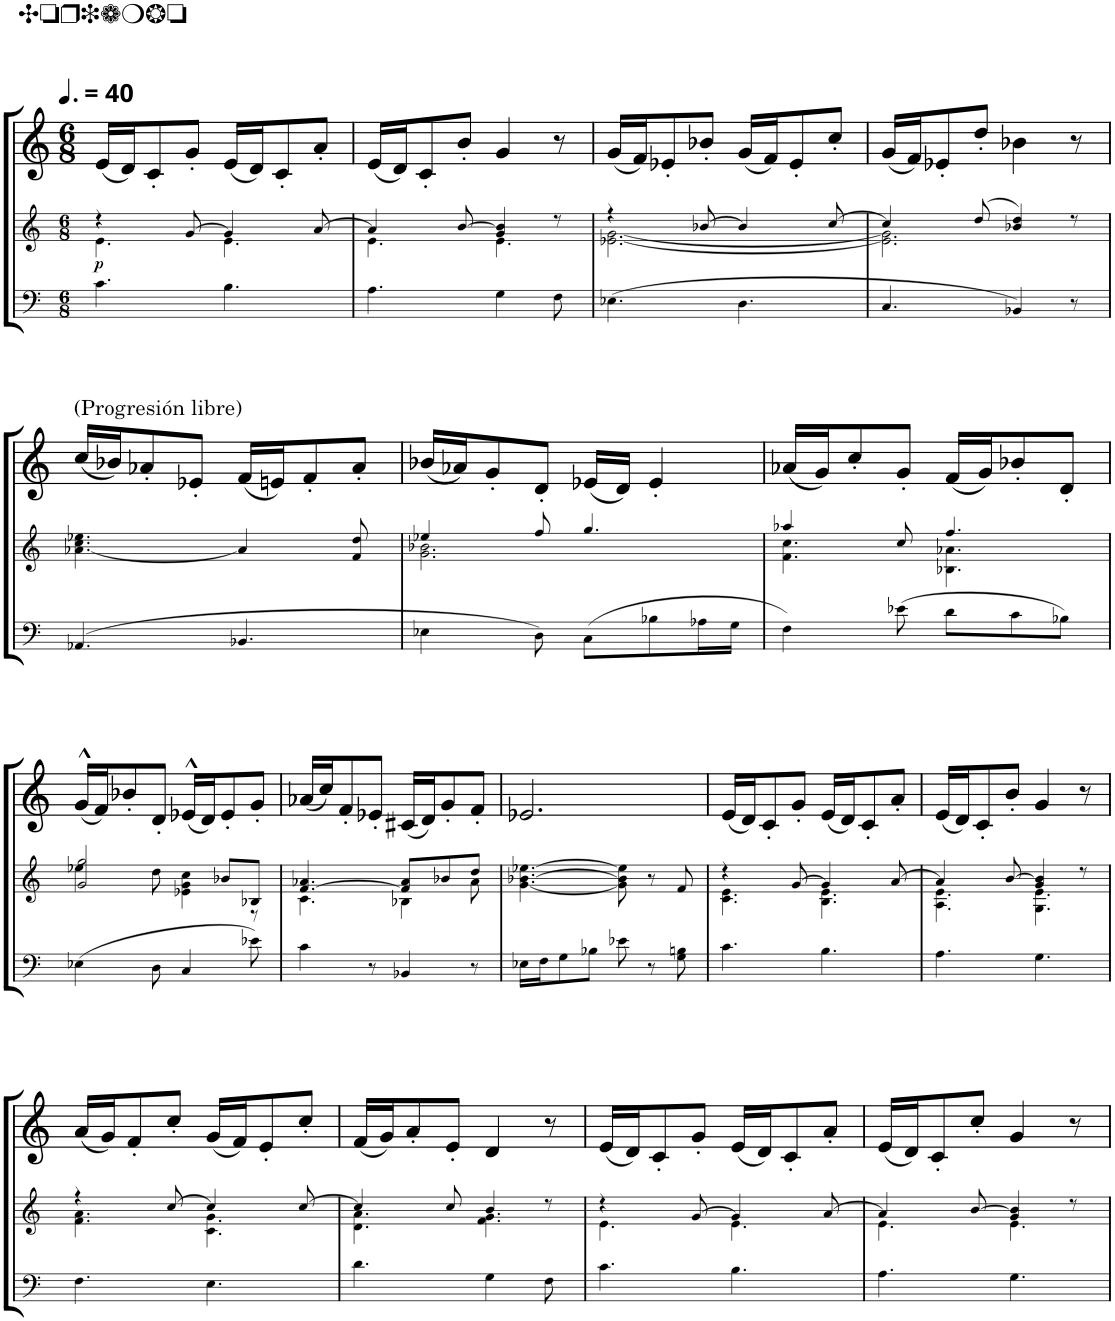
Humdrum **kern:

**kern	**kern	**dynam	**kern
*part3	*part2	*part2	*part1
*staff3	*staff2	*staff2	*staff1
*I"Bajo eléctrico	*I"Soprano	*	*I"Ukelele
*stria5	*stria5	*	*
*clefF4	*clefG2	*	*clefG2
*k[]	*k[]	*	*k[]
*M6/8	*M6/8	*	*M6/8
*MM60	*MM60	*	*MM60
=1	=1	=1	=1
*	*^	*	*
!	!	!	!LO:DY:b	!
4.c\	4r	4.e\	p	(16e/LL
.	.	.	.	16d/J)
.	.	.	.	8c'/
.	[8g/	.	.	8g'/J
4.B\	4g/]	4.e\	.	(16e/LL
.	.	.	.	16d/J)
.	.	.	.	8c'/
.	[8a/	.	.	8a'/J
=2	=2	=2	=2	=2
4.A\	4a/]	4.e\	.	(16e/LL
.	.	.	.	16d/J)
.	.	.	.	8c'/
.	[8b/	.	.	8b'/J
4G\	4g/ 4b/]	4.e\	.	4g/
8F\	8r	.	.	8r
=3	=3	=3	=3	=3
(4.E-X\	4r	[2.e-X\ [2.g\	.	(16g/LL
.	.	.	.	16f/J)
.	.	.	.	8e-X'/
.	[8b-X/	.	.	8b-X'/J
4.D\	4b-/]	.	.	(16g/LL
.	.	.	.	16f/J)
.	.	.	.	8e-'/
.	[8cc/	.	.	8cc'/J
=4	=4	=4	=4	=4
4.C/	4cc/]	2.e-\] 2.g\]	.	(16g/LL
.	.	.	.	16f/J)
.	.	.	.	8e-X'/
.	(8dd/	.	.	8dd'/J
4BB-X/)	4b-X/ 4dd/)	.	.	4b-X\
8r	8r	.	.	8r
*	*v	*v	*	*
!!LO:LB:g=z
=5	=5	=5	=5
!	!	!	!LO:TX:a:t=(Progresión libre)
(4.AA-X/	[4.a-X\ 4.cc\ 4.ee-X\	.	(16cc/LL
.	.	.	16b-X/J)
.	.	.	8a-X'/
.	.	.	8e-X'/J
4.BB-X/	4a-/]	.	(16f/LL
.	.	.	16en/J)
.	.	.	8f'/
.	8f/ 8dd/	.	8a-'/J
=6	=6	=6	=6
*	*^	*	*
4E-X\	4ee-X/	2.g\ 2.b-X\	.	(16b-X/LL
.	.	.	.	16a-X/J)
.	.	.	.	8g'/
8D\)	8ff/	.	.	8d'/J
(8C\L	4.gg/	.	.	(16e-X/LL
.	.	.	.	16d/JJ)
8B-X\	.	.	.	4e-'/
16A-X\L	.	.	.	.
16G\JJ	.	.	.	.
=7	=7	=7	=7	=7
4F\)	4aa-X/	4.f\ 4.cc\	.	(16a-X/LL
.	.	.	.	16g/J)
.	.	.	.	8cc'/
(8e-X\	8cc/	.	.	8g'/J
8d\L	4.ff/	4.B-X\ 4.a-X\	.	(16f/LL
.	.	.	.	16g/J)
8c\	.	.	.	8b-X'/
8B-X\J)	.	.	.	8d'/J
!!LO:LB:g=z
=8	=8	=8	=8	=8
(4E-X\	2g/ 2gg/	4ee-X\	.	(16g^^/LL
.	.	.	.	16f/J)
.	.	.	.	8b-X'/
8D\	.	8dd\	.	8d'/J
4C/	.	4e-X\ 4g\ 4cc\	.	(16e-X^^/LL
.	.	.	.	16d/J)
.	8b-X/L	.	.	8e-'/
8e-X\)	8B-X/J	8r	.	8g'/J
=9	=9	=9	=9	=9
4c\	[4.f/ 4.a-X/	4.c\	.	(16a-X/LL
.	.	.	.	16cc/J)
.	.	.	.	8f'/
8r	.	.	.	8e-X'/J
4BB-X/	8f/] 8a-/L	4B-X\	.	(16c#X/LL
.	.	.	.	16d/J)
.	8b-X/	.	.	8g'/
8r	8dd/J	8a-\	.	8f'/J
*	*v	*v	*	*
=10	=10	=10	=10
16E-X\LL	[4.g\ [4.b-X\ [4.ee-X\	.	2.e-X/
16F\J	.	.	.
8G\	.	.	.
8B-X\J	.	.	.
8e-X\	8g\] 8b-\] 8ee-\]	.	.
8r	8r	.	.
8G\ 8Bn\	8f/	.	.
=11	=11	=11	=11
*	*^	*	*
4.c\	4r	4.c\ 4.e\	.	(16e/LL
.	.	.	.	16d/J)
.	.	.	.	8c'/
.	[8g/	.	.	8g'/J
4.B\	4g/]	4.B\ 4.e\	.	(16e/LL
.	.	.	.	16d/J)
.	.	.	.	8c'/
.	[8a/	.	.	8a'/J
=12	=12	=12	=12	=12
4.A\	4a/]	4.A\ 4.e\	.	(16e/LL
.	.	.	.	16d/J)
.	.	.	.	8c'/
.	[8b/	.	.	8b'/J
4.G\	4g/ 4b/]	4.G\ 4.e\	.	4g/
.	8r	.	.	8r
!!LO:LB:g=z
=13	=13	=13	=13	=13
4.F\	4r	4.f\ 4.a\	.	(16a/LL
.	.	.	.	16g/J)
.	.	.	.	8f'/
.	[8cc/	.	.	8cc'/J
4.E\	4cc/]	4.c\ 4.g\	.	(16g/LL
.	.	.	.	16f/J)
.	.	.	.	8e'/
.	[8cc/	.	.	8cc'/J
=14	=14	=14	=14	=14
4.d\	4cc/]	4.d\ 4.a\	.	(16f/LL
.	.	.	.	16g/J)
.	.	.	.	8a'/
.	8cc/	.	.	8e'/J
4G\	4b/	4.f\ 4.g\	.	4d/
8F\	8r	.	.	8r
=15	=15	=15	=15	=15
4.c\	4r	4.e\	.	(16e/LL
.	.	.	.	16d/J)
.	.	.	.	8c'/
.	[8g/	.	.	8g'/J
4.B\	4g/]	4.e\	.	(16e/LL
.	.	.	.	16d/J)
.	.	.	.	8c'/
.	[8a/	.	.	8a'/J
=16	=16	=16	=16	=16
4.A\	4a/]	4.e\	.	(16e/LL
.	.	.	.	16d/J)
.	.	.	.	8c'/
.	[8b/	.	.	8cc'/J
4.G\	4g/ 4b/]	4.e\	.	4g/
.	8r	.	.	8r
*	*v	*v	*	*
=	=	=	=
*-	*-	*-	*-
